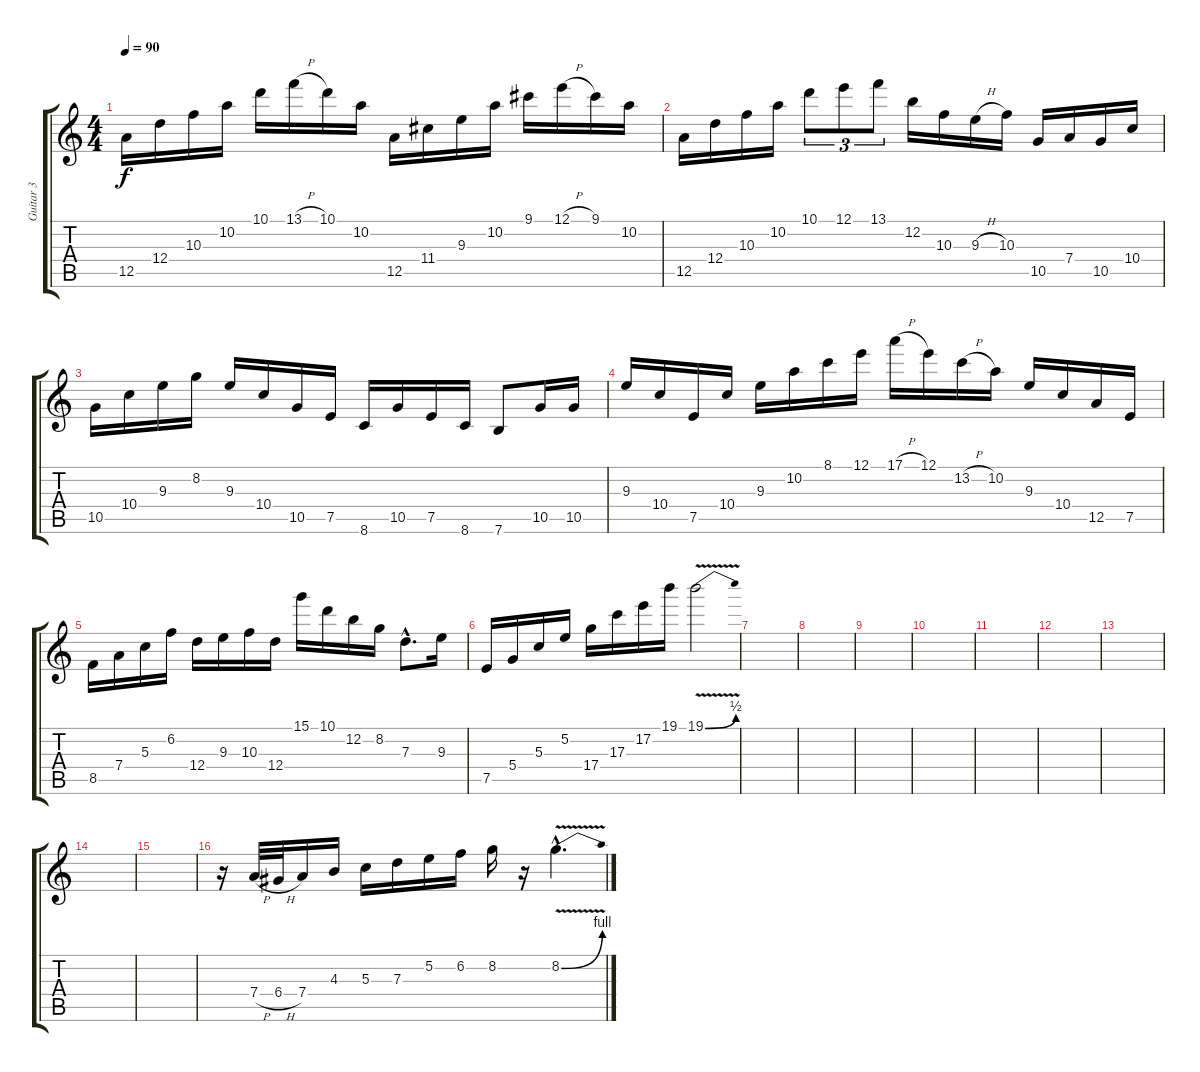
\track ("Guitar 3" "Guitar 3") {instrument overdrivenguitar}
\staff {score tabs}
\tuning (E4 B3 G3 D3 A2 E2) {hide}
\ts (4 4)
\tempo 90
\clef g2
\ks c
12.5.16{dy f} 12.4.16 10.3.16 10.2.16 10.1.16 13.1{h}.16 10.1.16 10.2.16 12.5.16 11.4.16 9.3.16 10.2.16 9.1.16 12.1{h}.16 9.1.16 10.2.16 |
12.5.16 12.4.16 10.3.16 10.2.16 10.1.8{tu (3 2)} 12.1.8{tu (3 2)} 13.1.8{tu (3 2)} 12.2.16 10.3.16 9.3{h}.16 10.3.16 10.5.16 7.4.16 10.5.16 10.4.16 |
10.5.16 10.4.16 9.3.16 8.2.16 9.3.16 10.4.16 10.5.16 7.5.16 8.6.16 10.5.16 7.5.16 8.6.16 7.6.8 10.5.16 10.5.16 |
9.3.16 10.4.16 7.5.16 10.4.16 9.3.16 10.2.16 8.1.16 12.1.16 17.1{h}.16 12.1.16 13.2{h}.16 10.2.16 9.3.16 10.4.16 12.5.16 7.5.16 |
8.5.16 7.4.16 5.3.16 6.2.16 12.4.16 9.3.16 10.3.16 12.4.16 15.1.16 10.1.16 12.2.16 8.2.16 7.3{hac}.8{d} 9.3.16 |
7.5.16 5.4.16 5.3.16 5.2.16 17.4.16 17.3.16 17.2.16 19.1.16 19.1{be (bend 0 0 60 2) v}.2 |
|
|
|
|
|
|
|
|
|
r.16 7.4{h}.32 6.4{h}.32 7.4.16 4.3.16 5.3.16 7.3.16 5.2.16 6.2.16 8.2.16 r.16 8.2{be (bend 0 0 60 4) v hac}.4{d}
